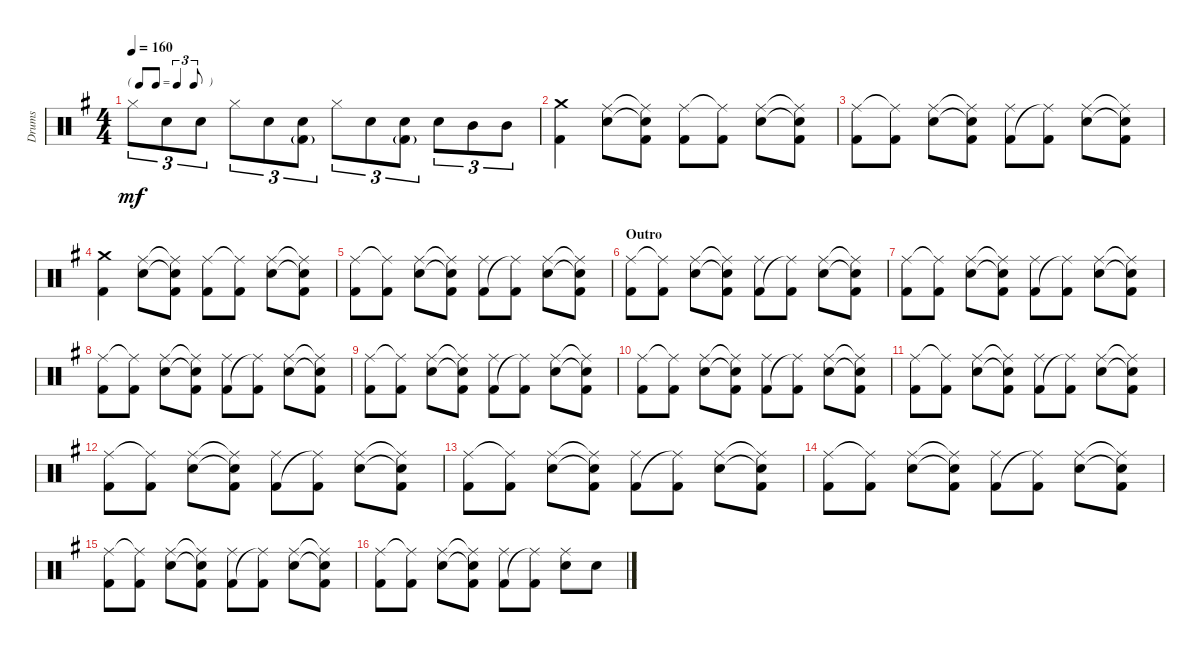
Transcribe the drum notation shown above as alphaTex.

\track ("Drums" "Drums") {instrument percussion}
\staff {score}
\articulation defaults
\ts (4 4)
\tf triplet8th
\tempo 160
\clef neutral
\ks g "Hi-Hat (closed)".8{tu (3 2) dy mf} "Snare (hit) 2".8{tu (3 2)} "Snare (hit) 2".8{tu (3 2)} "Hi-Hat (closed)".8{tu (3 2)} "Snare (hit) 2".8{tu (3 2)}
("Snare (hit) 2" "Kick (hit) 2"{g}).8{tu (3 2)} "Hi-Hat (closed)".8{tu (3 2)} "Snare (hit) 2".8{tu (3 2)} ("Snare (hit) 2" "Kick (hit) 2"{g}).8{tu (3 2)} "Snare (hit) 2".8{tu (3 2)} "Mid Tom (hit)".8{tu (3 2)} "Mid Tom (hit)".8{tu (3 2)} |
("Kick (hit) 2" "Crash medium (hit)").4 ("Ride (middle)" "Snare (hit) 2").8 ("Ride (middle)"{t} "Snare (hit) 2"{t} "Kick (hit) 2").8 ("Kick (hit) 2" "Ride (middle)").8 ("Kick (hit) 2" "Ride (middle)"{t}).8 ("Ride (middle)" "Snare (hit) 2").8 ("Ride (middle)"{t} "Snare (hit) 2"{t} "Kick (hit) 2").8 |
("Kick (hit) 2" "Ride (middle)").8 ("Kick (hit) 2" "Ride (middle)"{t}).8 ("Ride (middle)" "Snare (hit) 2").8 ("Ride (middle)"{t} "Snare (hit) 2"{t} "Kick (hit) 2").8 ("Ride (middle)" "Kick (hit) 2").8 ("Kick (hit) 2" "Ride (middle)"{t}).8 ("Ride (middle)" "Snare (hit) 2").8 ("Ride (middle)"{t} "Snare (hit) 2"{t} "Kick (hit) 2").8 |
("Kick (hit) 2" "Crash medium (hit)").4 ("Ride (middle)" "Snare (hit) 2").8 ("Ride (middle)"{t} "Snare (hit) 2"{t} "Kick (hit) 2").8 ("Kick (hit) 2" "Ride (middle)").8 ("Kick (hit) 2" "Ride (middle)"{t}).8 ("Ride (middle)" "Snare (hit) 2").8 ("Ride (middle)"{t} "Snare (hit) 2"{t} "Kick (hit) 2").8 |
("Kick (hit) 2" "Ride (middle)").8 ("Kick (hit) 2" "Ride (middle)"{t}).8 ("Ride (middle)" "Snare (hit) 2").8 ("Ride (middle)"{t} "Snare (hit) 2"{t} "Kick (hit) 2").8 ("Ride (middle)" "Kick (hit) 2").8 ("Kick (hit) 2" "Ride (middle)"{t}).8 ("Ride (middle)" "Snare (hit) 2").8 ("Ride (middle)"{t} "Snare (hit) 2"{t} "Kick (hit) 2").8 |
\section ("" "Outro")
("Kick (hit) 2" "Ride (middle)").8 ("Kick (hit) 2" "Ride (middle)"{t}).8 ("Ride (middle)" "Snare (hit) 2").8 ("Ride (middle)"{t} "Snare (hit) 2"{t} "Kick (hit) 2").8 ("Ride (middle)" "Kick (hit) 2").8 ("Kick (hit) 2" "Ride (middle)"{t}).8 ("Ride (middle)" "Snare (hit) 2").8 ("Ride (middle)"{t} "Snare (hit) 2"{t} "Kick (hit) 2").8 |
("Kick (hit) 2" "Ride (middle)").8 ("Kick (hit) 2" "Ride (middle)"{t}).8 ("Ride (middle)" "Snare (hit) 2").8 ("Ride (middle)"{t} "Snare (hit) 2"{t} "Kick (hit) 2").8 ("Ride (middle)" "Kick (hit) 2").8 ("Kick (hit) 2" "Ride (middle)"{t}).8 ("Ride (middle)" "Snare (hit) 2").8 ("Ride (middle)"{t} "Snare (hit) 2"{t} "Kick (hit) 2").8 |
("Kick (hit) 2" "Ride (middle)").8 ("Kick (hit) 2" "Ride (middle)"{t}).8 ("Ride (middle)" "Snare (hit) 2").8 ("Ride (middle)"{t} "Snare (hit) 2"{t} "Kick (hit) 2").8 ("Ride (middle)" "Kick (hit) 2").8 ("Kick (hit) 2" "Ride (middle)"{t}).8 ("Ride (middle)" "Snare (hit) 2").8 ("Ride (middle)"{t} "Snare (hit) 2"{t} "Kick (hit) 2").8 |
("Kick (hit) 2" "Ride (middle)").8 ("Kick (hit) 2" "Ride (middle)"{t}).8 ("Ride (middle)" "Snare (hit) 2").8 ("Ride (middle)"{t} "Snare (hit) 2"{t} "Kick (hit) 2").8 ("Ride (middle)" "Kick (hit) 2").8 ("Kick (hit) 2" "Ride (middle)"{t}).8 ("Ride (middle)" "Snare (hit) 2").8 ("Ride (middle)"{t} "Snare (hit) 2"{t} "Kick (hit) 2").8 |
("Kick (hit) 2" "Ride (middle)").8 ("Kick (hit) 2" "Ride (middle)"{t}).8 ("Ride (middle)" "Snare (hit) 2").8 ("Ride (middle)"{t} "Snare (hit) 2"{t} "Kick (hit) 2").8 ("Ride (middle)" "Kick (hit) 2").8 ("Kick (hit) 2" "Ride (middle)"{t}).8 ("Ride (middle)" "Snare (hit) 2").8 ("Ride (middle)"{t} "Snare (hit) 2"{t} "Kick (hit) 2").8 |
("Kick (hit) 2" "Ride (middle)").8 ("Kick (hit) 2" "Ride (middle)"{t}).8 ("Ride (middle)" "Snare (hit) 2").8 ("Ride (middle)"{t} "Snare (hit) 2"{t} "Kick (hit) 2").8 ("Ride (middle)" "Kick (hit) 2").8 ("Kick (hit) 2" "Ride (middle)"{t}).8 ("Ride (middle)" "Snare (hit) 2").8 ("Ride (middle)"{t} "Snare (hit) 2"{t} "Kick (hit) 2").8 |
("Kick (hit) 2" "Ride (middle)").8 ("Kick (hit) 2" "Ride (middle)"{t}).8 ("Ride (middle)" "Snare (hit) 2").8 ("Ride (middle)"{t} "Snare (hit) 2"{t} "Kick (hit) 2").8 ("Ride (middle)" "Kick (hit) 2").8 ("Kick (hit) 2" "Ride (middle)"{t}).8 ("Ride (middle)" "Snare (hit) 2").8 ("Ride (middle)"{t} "Snare (hit) 2"{t} "Kick (hit) 2").8 |
("Kick (hit) 2" "Ride (middle)").8 ("Kick (hit) 2" "Ride (middle)"{t}).8 ("Ride (middle)" "Snare (hit) 2").8 ("Ride (middle)"{t} "Snare (hit) 2"{t} "Kick (hit) 2").8 ("Ride (middle)" "Kick (hit) 2").8 ("Kick (hit) 2" "Ride (middle)"{t}).8 ("Ride (middle)" "Snare (hit) 2").8 ("Ride (middle)"{t} "Snare (hit) 2"{t} "Kick (hit) 2").8 |
("Kick (hit) 2" "Ride (middle)").8 ("Kick (hit) 2" "Ride (middle)"{t}).8 ("Ride (middle)" "Snare (hit) 2").8 ("Ride (middle)"{t} "Snare (hit) 2"{t} "Kick (hit) 2").8 ("Ride (middle)" "Kick (hit) 2").8 ("Kick (hit) 2" "Ride (middle)"{t}).8 ("Ride (middle)" "Snare (hit) 2").8 ("Ride (middle)"{t} "Snare (hit) 2"{t} "Kick (hit) 2").8 |
("Kick (hit) 2" "Ride (middle)").8 ("Kick (hit) 2" "Ride (middle)"{t}).8 ("Ride (middle)" "Snare (hit) 2").8 ("Ride (middle)"{t} "Snare (hit) 2"{t} "Kick (hit) 2").8 ("Ride (middle)" "Kick (hit) 2").8 ("Kick (hit) 2" "Ride (middle)"{t}).8 ("Ride (middle)" "Snare (hit) 2").8 ("Ride (middle)"{t} "Snare (hit) 2"{t} "Kick (hit) 2").8 |
("Kick (hit) 2" "Ride (middle)").8 ("Kick (hit) 2" "Ride (middle)"{t}).8 ("Ride (middle)" "Snare (hit) 2").8 ("Ride (middle)"{t} "Snare (hit) 2"{t} "Kick (hit) 2").8 ("Ride (middle)" "Kick (hit) 2").8 ("Kick (hit) 2" "Ride (middle)"{t}).8 ("Snare (hit) 2" "Ride (middle)").8 "Snare (hit) 2".8
